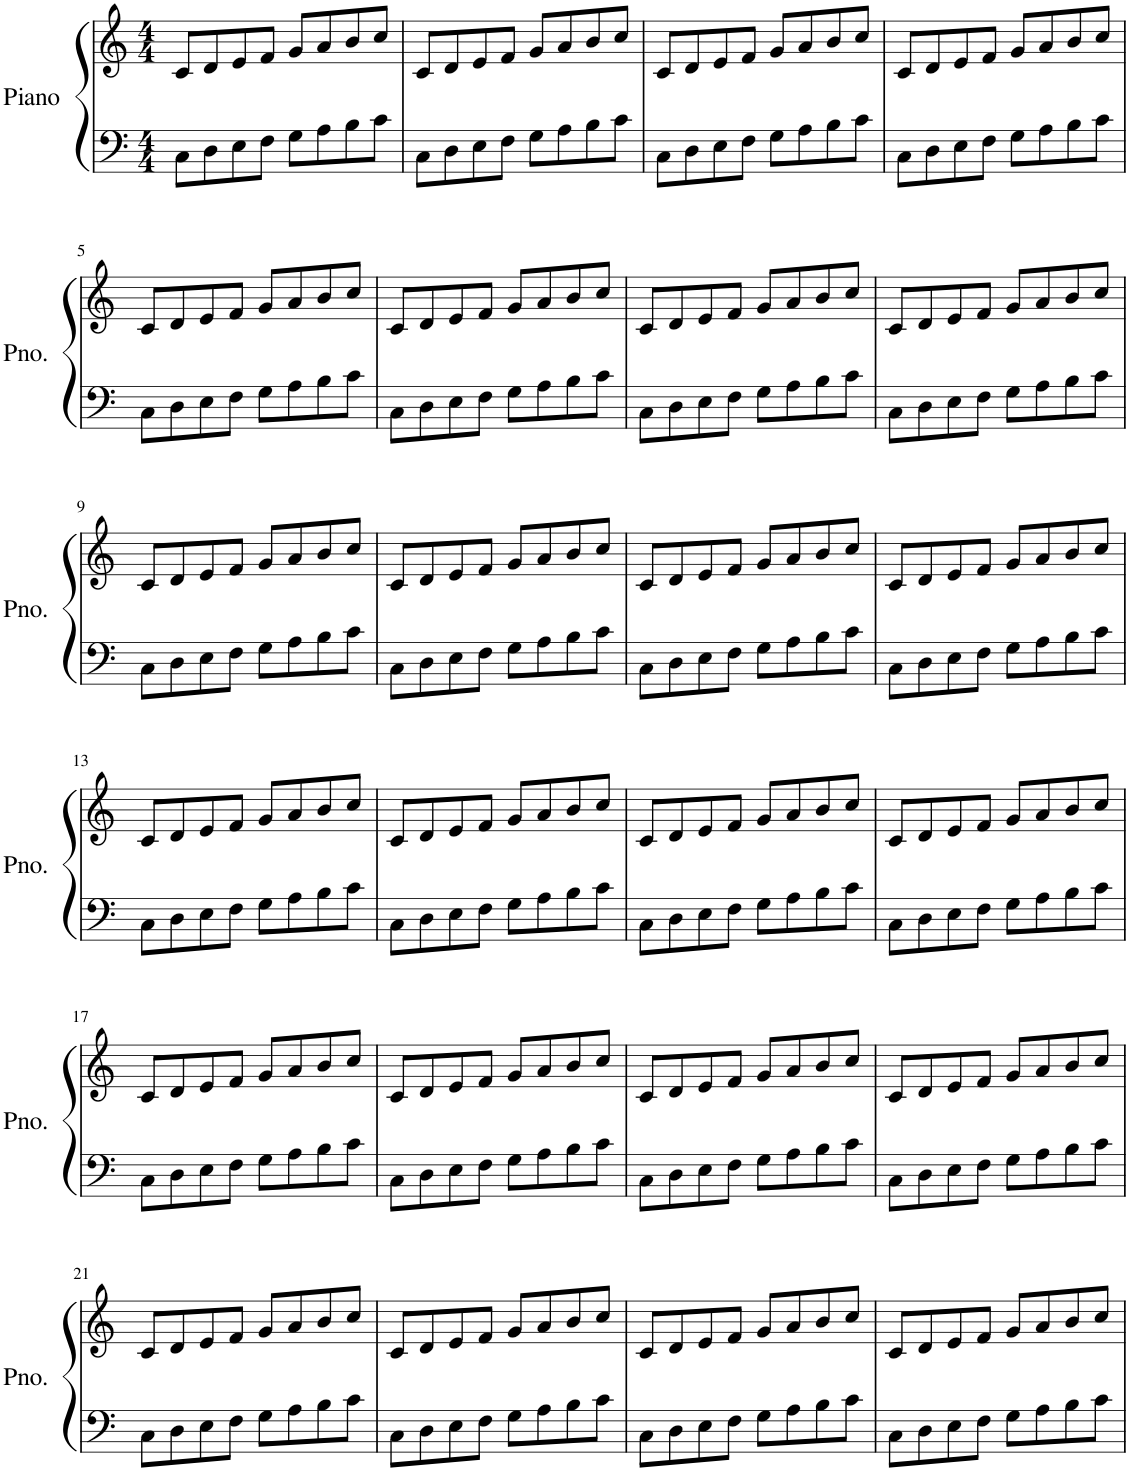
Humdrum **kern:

**kern	**kern
*part1	*part1
*staff2	*staff1
*I"Piano	*
*I'Pno.	*
*clefF4	*clefG2
*k[]	*k[]
*M4/4	*M4/4
=1	=1
8C\L	8c/L
8D\	8d/
8E\	8e/
8F\J	8f/J
8G\L	8g/L
8A\	8a/
8B\	8b/
8c\J	8cc/J
=2	=2
8C\L	8c/L
8D\	8d/
8E\	8e/
8F\J	8f/J
8G\L	8g/L
8A\	8a/
8B\	8b/
8c\J	8cc/J
=3	=3
8C\L	8c/L
8D\	8d/
8E\	8e/
8F\J	8f/J
8G\L	8g/L
8A\	8a/
8B\	8b/
8c\J	8cc/J
=4	=4
8C\L	8c/L
8D\	8d/
8E\	8e/
8F\J	8f/J
8G\L	8g/L
8A\	8a/
8B\	8b/
8c\J	8cc/J
!!LO:LB:g=z
=5	=5
8C\L	8c/L
8D\	8d/
8E\	8e/
8F\J	8f/J
8G\L	8g/L
8A\	8a/
8B\	8b/
8c\J	8cc/J
=6	=6
8C\L	8c/L
8D\	8d/
8E\	8e/
8F\J	8f/J
8G\L	8g/L
8A\	8a/
8B\	8b/
8c\J	8cc/J
=7	=7
8C\L	8c/L
8D\	8d/
8E\	8e/
8F\J	8f/J
8G\L	8g/L
8A\	8a/
8B\	8b/
8c\J	8cc/J
=8	=8
8C\L	8c/L
8D\	8d/
8E\	8e/
8F\J	8f/J
8G\L	8g/L
8A\	8a/
8B\	8b/
8c\J	8cc/J
!!LO:LB:g=z
=9	=9
8C\L	8c/L
8D\	8d/
8E\	8e/
8F\J	8f/J
8G\L	8g/L
8A\	8a/
8B\	8b/
8c\J	8cc/J
=10	=10
8C\L	8c/L
8D\	8d/
8E\	8e/
8F\J	8f/J
8G\L	8g/L
8A\	8a/
8B\	8b/
8c\J	8cc/J
=11	=11
8C\L	8c/L
8D\	8d/
8E\	8e/
8F\J	8f/J
8G\L	8g/L
8A\	8a/
8B\	8b/
8c\J	8cc/J
=12	=12
8C\L	8c/L
8D\	8d/
8E\	8e/
8F\J	8f/J
8G\L	8g/L
8A\	8a/
8B\	8b/
8c\J	8cc/J
!!LO:LB:g=z
=13	=13
8C\L	8c/L
8D\	8d/
8E\	8e/
8F\J	8f/J
8G\L	8g/L
8A\	8a/
8B\	8b/
8c\J	8cc/J
=14	=14
8C\L	8c/L
8D\	8d/
8E\	8e/
8F\J	8f/J
8G\L	8g/L
8A\	8a/
8B\	8b/
8c\J	8cc/J
=15	=15
8C\L	8c/L
8D\	8d/
8E\	8e/
8F\J	8f/J
8G\L	8g/L
8A\	8a/
8B\	8b/
8c\J	8cc/J
=16	=16
8C\L	8c/L
8D\	8d/
8E\	8e/
8F\J	8f/J
8G\L	8g/L
8A\	8a/
8B\	8b/
8c\J	8cc/J
!!LO:LB:g=z
=17	=17
8C\L	8c/L
8D\	8d/
8E\	8e/
8F\J	8f/J
8G\L	8g/L
8A\	8a/
8B\	8b/
8c\J	8cc/J
=18	=18
8C\L	8c/L
8D\	8d/
8E\	8e/
8F\J	8f/J
8G\L	8g/L
8A\	8a/
8B\	8b/
8c\J	8cc/J
=19	=19
8C\L	8c/L
8D\	8d/
8E\	8e/
8F\J	8f/J
8G\L	8g/L
8A\	8a/
8B\	8b/
8c\J	8cc/J
=20	=20
8C\L	8c/L
8D\	8d/
8E\	8e/
8F\J	8f/J
8G\L	8g/L
8A\	8a/
8B\	8b/
8c\J	8cc/J
!!LO:LB:g=z
=21	=21
8C\L	8c/L
8D\	8d/
8E\	8e/
8F\J	8f/J
8G\L	8g/L
8A\	8a/
8B\	8b/
8c\J	8cc/J
=22	=22
8C\L	8c/L
8D\	8d/
8E\	8e/
8F\J	8f/J
8G\L	8g/L
8A\	8a/
8B\	8b/
8c\J	8cc/J
=23	=23
8C\L	8c/L
8D\	8d/
8E\	8e/
8F\J	8f/J
8G\L	8g/L
8A\	8a/
8B\	8b/
8c\J	8cc/J
=24	=24
8C\L	8c/L
8D\	8d/
8E\	8e/
8F\J	8f/J
8G\L	8g/L
8A\	8a/
8B\	8b/
8c\J	8cc/J
=	=
*-	*-
